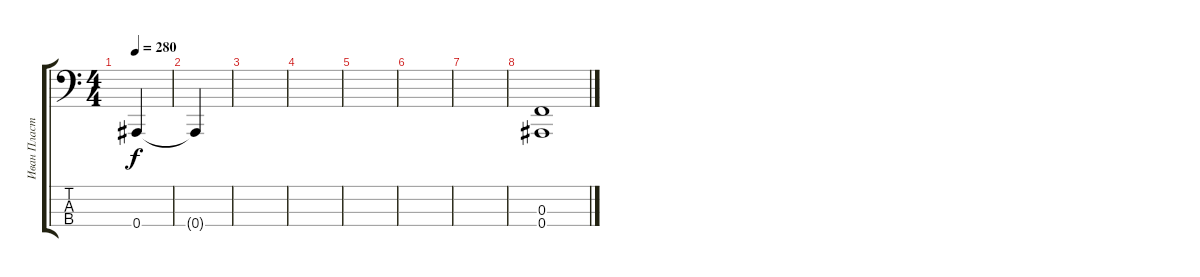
\track ("Иван Пластинин-Бас" "Иван Пласт") {instrument electricbasspick}
\staff {score tabs}
\tuning (Eb2 Bb1 F1 Bb0) {hide}
\ts (4 4)
\tempo 280
\clef f4
\ks c
0.4{t}.4{dy f} |
0.4{t}.4 |
|
|
|
|
|
(0.3 0.4).1
